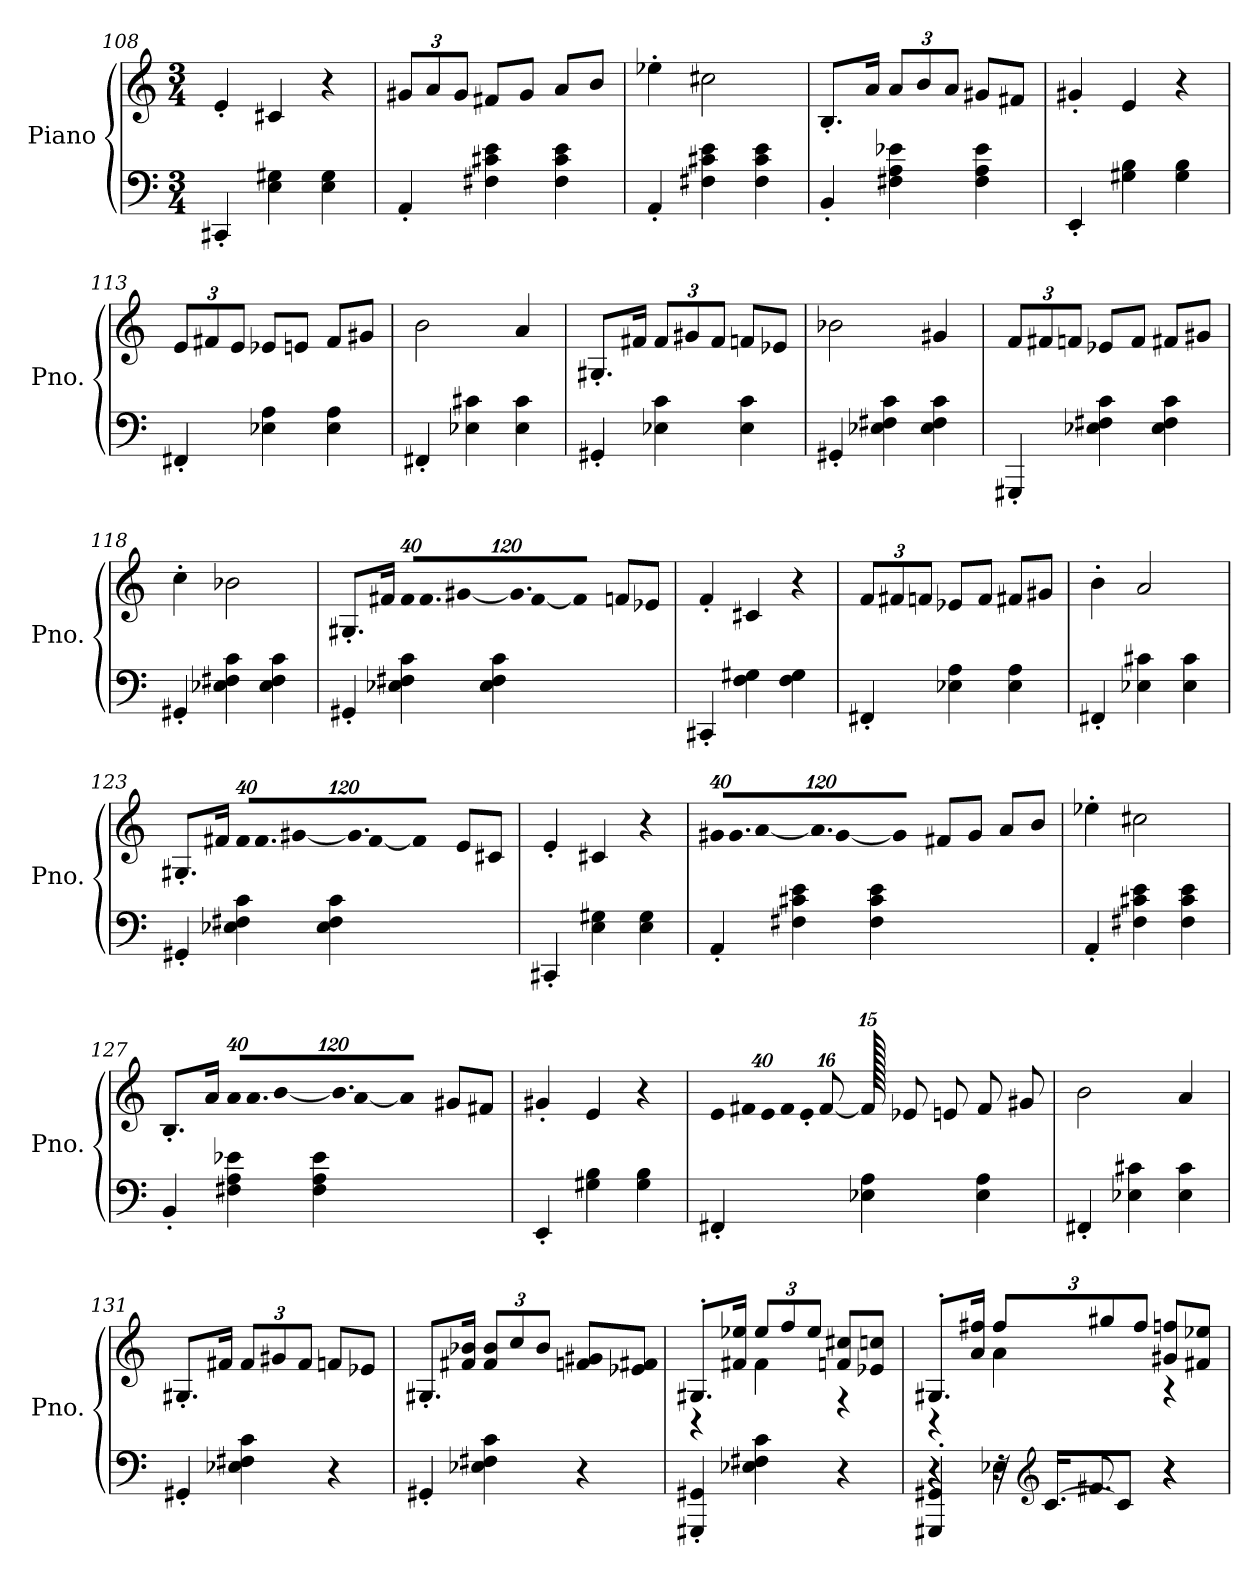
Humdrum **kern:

**kern	**kern
*part1	*part1
*staff2	*staff1
*I"Piano	*
*I'Pno.	*
*clefF4	*clefG2
*k[]	*k[]
*M3/4	*M3/4
=108	=108
4CC#X'/	4e'/
4E\ 4G#X\	4c#X/
4E\ 4G#\	4r
=109	=109
*	*Xbrackettup
4AA'/	12g#X/L
.	12a/
.	12g#/J
4F#X\ 4c#X\ 4e\	8f#X/L
.	8g#/J
4F#\ 4c#\ 4e\	8a/L
.	8b/J
=110	=110
4AA'/	4ee-X'\
4F#X\ 4c#X\ 4e\	2cc#X\
4F#\ 4c#\ 4e\	.
!!LO:LB:g=z
=111	=111
4BB'/	8.B'/L
.	16a/Jk
4F#X\ 4A\ 4e-X\	12a/L
.	12b/
.	12a/J
4F#\ 4A\ 4e-\	8g#X/L
.	8f#X/J
=112	=112
4EE'/	4g#X'/
4G#X\ 4B\	4e/
4G#\ 4B\	4r
=113	=113
4FF#X'/	12e/L
.	12f#X/
.	12e/J
4E-X\ 4A\	8e-X/L
.	8en/J
4E-\ 4A\	8f#/L
.	8g#X/J
=114	=114
4FF#X'/	2b\
4E-X\ 4c#X\	.
4E-\ 4c#\	4a/
=115	=115
4GG#X'/	8.G#X'/L
.	16f#X/Jk
4E-X\ 4c\	12f#/L
.	12g#X/
*	*MM129
.	12f#/J
4E-\ 4c\	8fn/L
.	8e-X/J
!!LO:LB:g=z
=116	=116
*	*MM126
4GG#X'/	2b-X\
4E-X\ 4F#X\ 4c\	.
4E-\ 4F#\ 4c\	4g#X/
=117	=117
*	*MM132
4GGG#X'/	12f/L
.	12f#X/
.	12fn/J
4E-X\ 4F#X\ 4c\	8e-X/L
.	8f/J
4E-\ 4F#\ 4c\	8f#X/L
.	8g#X/J
=118	=118
4GG#X'/	4cc'\
4E-X\ 4F#X\ 4c\	2b-X\
4E-\ 4F#\ 4c\	.
=119	=119
4GG#X'/	8.G#X'/L
.	16f#X/Jk
!	!LO:N:vis=32
4E-X\ 4F#X\ 4c\	640%23f#/LLL
!	!LO:N:vis=32.
.	1920%103f#/
!	!LO:N:vis=256%9
.	[960%17g#X/K
!	!LO:N:vis=32.
.	1920%103g#/]
!	!LO:N:vis=256%9
.	[960%17f#/JK
!	!LO:N:vis=16
.	1920%137f#/JJ]
4E-\ 4F#\ 4c\	8fn/L
.	8e-X/J
!!LO:LB:g=z
=120	=120
4CC#X'/	4f'/
4F\ 4G#X\	4c#X/
4F\ 4G#\	4r
=121	=121
4FF#X'/	12f/L
.	12f#X/
.	12fn/J
4E-X\ 4A\	8e-X/L
.	8f/J
4E-\ 4A\	8f#X/L
.	8g#X/J
=122	=122
4FF#X'/	4b'\
4E-X\ 4c#X\	2a/
4E-\ 4c#\	.
=123	=123
4GG#X'/	8.G#X'/L
.	16f#X/Jk
!	!LO:N:vis=32
4E-X\ 4F#X\ 4c\	640%23f#/LLL
!	!LO:N:vis=32.
.	1920%103f#/
!	!LO:N:vis=256%9
.	[960%17g#X/K
!	!LO:N:vis=32.
.	1920%103g#/]
!	!LO:N:vis=256%9
.	[960%17f#/JK
!	!LO:N:vis=16
.	1920%137f#/JJ]
4E-\ 4F#\ 4c\	8e/L
.	8c#X/J
=124	=124
4CC#X'/	4e'/
4E\ 4G#X\	4c#X/
4E\ 4G#\	4r
!!LO:LB:g=z
=125	=125
!	!LO:N:vis=32
4AA'/	640%23g#X/LLL
!	!LO:N:vis=32.
.	1920%103g#/
!	!LO:N:vis=256%9
.	[960%17a/K
!	!LO:N:vis=32.
.	1920%103a/]
!	!LO:N:vis=256%9
.	[960%17g#/JK
!	!LO:N:vis=16
.	1920%137g#/JJ]
4F#X\ 4c#X\ 4e\	8f#X/L
.	8g#/J
4F#\ 4c#\ 4e\	8a/L
.	8b/J
=126	=126
4AA'/	4ee-X'\
4F#X\ 4c#X\ 4e\	2cc#X\
4F#\ 4c#\ 4e\	.
=127	=127
4BB'/	8.B'/L
.	16a/Jk
!	!LO:N:vis=32
4F#X\ 4A\ 4e-X\	640%23a/LLL
!	!LO:N:vis=32.
.	1920%103a/
!	!LO:N:vis=256%9
.	[960%17b/K
!	!LO:N:vis=32.
.	1920%103b/]
!	!LO:N:vis=256%9
.	[960%17a/JK
!	!LO:N:vis=16
.	1920%137a/JJ]
4F#\ 4A\ 4e-\	8g#X/L
.	8f#X/J
=128	=128
4EE'/	4g#X'/
4G#X\ 4B\	4e/
4G#\ 4B\	4r
!!LO:PB:g=z
=129	=129
!	!LO:N:vis=32
4FF#X'/	640%23e/LLL
!	!LO:N:vis=32
.	640%23f#X/
!	!LO:N:vis=32
.	640%23e/
!	!LO:N:vis=32
.	640%23f#/
!	!LO:N:vis=32
.	640%23e'/J
.	[128%9f#/
4E-X\ 4A\	960f#/]
.	8e-X/L
.	8en/J
4E-\ 4A\	.
.	8f#/L
.	8g#X/J
960ryy	.
=130	=130
4FF#X'/	2b\
4E-X\ 4c#X\	.
4E-\ 4c#\	4a/
=131	=131
4GG#X'/	8.G#X'/L
.	16f#X/Jk
4E-X\ 4F#X\ 4c\	12f#/L
.	12g#X/
.	12f#/J
4r	8fn/L
.	8e-X/J
!!LO:LB:g=z
=132	=132
4GG#X'/	8.G#X'/L
.	16f#X/ 16b-X/Jk
4E-X\ 4F#X\ 4c\	12f#/ 12b-/L
.	12cc/
.	12b-/J
4r	8fn/ 8g#X/L
.	8e-X/ 8f#X/J
=133	=133
*	*^
4GGG#X/' 4GG#X/'	8.G#X'/L	4r
.	16f#X/ 16ee-X/Jk	.
4E-X\ 4F#X\ 4c\	12ee-/L	4f#\
.	12ff/	.
.	12ee-/J	.
4r	8fn/ 8cc#X/L	4r
.	8e-X/ 8ccn/J	.
=134	=134	=134
*^	*	*
*	*^	*	*
4r	4r	4GGG#X/' 4GG#X/'	8.G#X'/L	4r
.	.	.	16a/ 16ff#X/Jk	.
32r	4E-X\	16r	12ff#/L	4a\
*clefG2	*	*	*	*
[16.c/KL	.	.	.	.
.	.	8.f#X/	.	.
.	.	.	12gg#X/	.
8c/J]	.	.	.	.
.	.	.	12ff#/J	.
4r	4r	4r	8g#X/ 8ffn/L	4r
.	.	.	8f#X/ 8ee-X/J	.
*v	*v	*v	*	*
*	*v	*v
=	=
*-	*-
